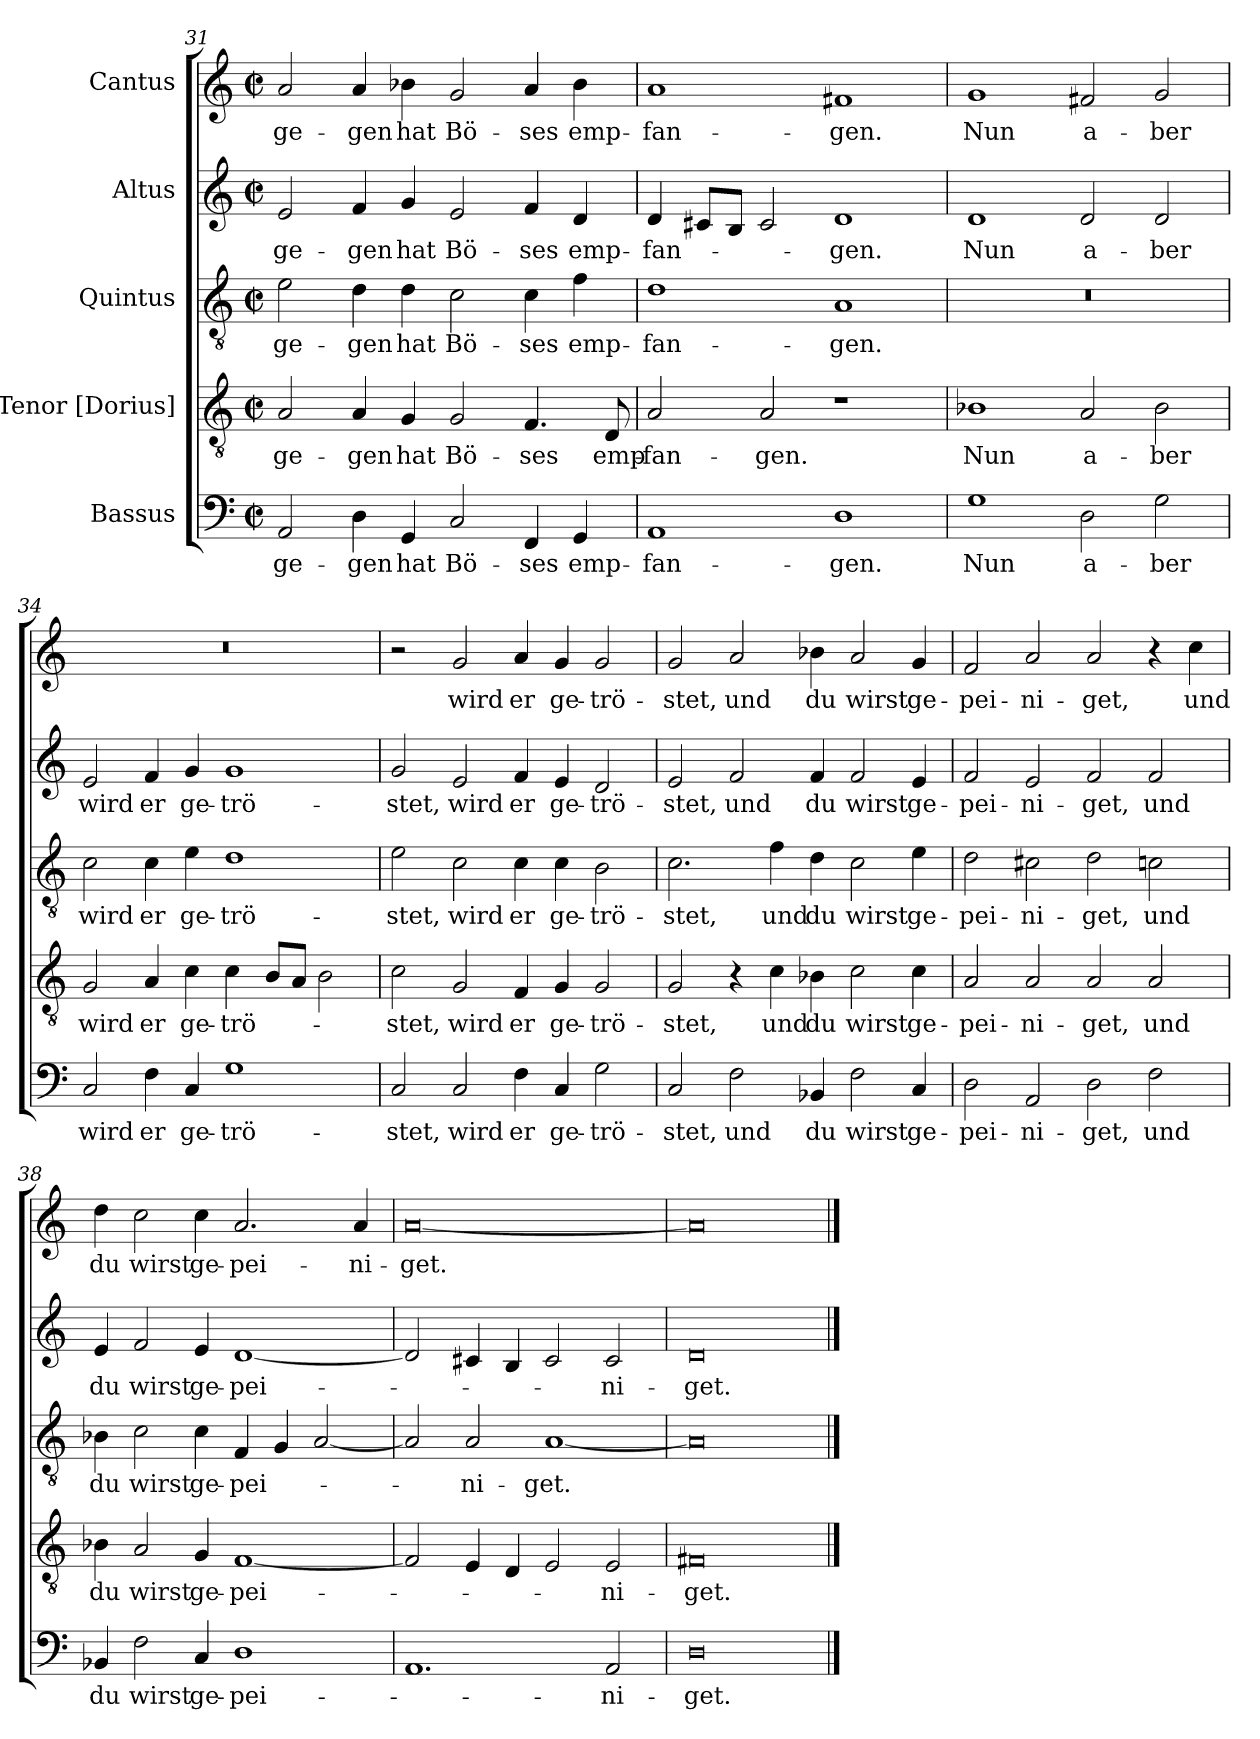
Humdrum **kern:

**kern	**text	**kern	**text	**kern	**text	**kern	**text	**kern	**text
*part5	*part5	*part4	*part4	*part3	*part3	*part2	*part2	*part1	*part1
*staff5	*staff5	*staff4	*staff4	*staff3	*staff3	*staff2	*staff2	*staff1	*staff1
*I"Bassus	*	*I"Tenor [Dorius]	*	*I"Quintus	*	*I"Altus	*	*I"Cantus	*
!!LO:LB:g=z
*clefF4	*	*clefGv2	*	*clefGv2	*	*clefG2	*	*clefG2	*
*k[]	*	*k[]	*	*k[]	*	*k[]	*	*k[]	*
*M4/2	*	*M4/2	*	*M4/2	*	*M4/2	*	*M4/2	*
*met(c|)	*	*met(c|)	*	*met(c|)	*	*met(c|)	*	*met(c|)	*
=31	=31	=31	=31	=31	=31	=31	=31	=31	=31
!	!LO:LY:b	!	!LO:LY:b	!	!LO:LY:b	!	!LO:LY:b	!	!LO:LY:b
2AA/	-ge-	2A/	-ge-	2e\	-ge-	2e/	-ge-	2a/	-ge-
!	!LO:LY:b	!	!LO:LY:b	!	!LO:LY:b	!	!LO:LY:b	!	!LO:LY:b
4D\	-gen	4A/	-gen	4d\	-gen	4f/	-gen	4a/	-gen
!	!LO:LY:b	!	!LO:LY:b	!	!LO:LY:b	!	!LO:LY:b	!	!LO:LY:b
4GG/	hat	4G/	hat	4d\	hat	4g/	hat	4b-X\	hat
!	!LO:LY:b	!	!LO:LY:b	!	!LO:LY:b	!	!LO:LY:b	!	!LO:LY:b
2C/	Bö-	2G/	Bö-	2c\	Bö-	2e/	Bö-	2g/	Bö-
!	!LO:LY:b	!	!LO:LY:b	!	!LO:LY:b	!	!LO:LY:b	!	!LO:LY:b
4FF/	-ses	4.F/	-ses	4c\	-ses	4f/	-ses	4a/	-ses
!	!LO:LY:b	!	!	!	!LO:LY:b	!	!LO:LY:b	!	!LO:LY:b
4GG/	emp-	.	.	4f\	emp-	4d/	emp-	4b-\	emp-
!	!	!	!LO:LY:b	!	!	!	!	!	!
.	.	8D/	emp-	.	.	.	.	.	.
=32	=32	=32	=32	=32	=32	=32	=32	=32	=32
!	!LO:LY:b	!	!LO:LY:b	!	!LO:LY:b	!	!LO:LY:b	!	!LO:LY:b
1AA	-fan-	2A/	-fan-	1d	-fan-	4d/	-fan-	1a	-fan-
.	.	.	.	.	.	8c#X/L	.	.	.
.	.	.	.	.	.	8B/J	.	.	.
!	!	!	!LO:LY:b	!	!	!	!	!	!
.	.	2A/	-gen.	.	.	2c#/	.	.	.
!	!LO:LY:b	!	!	!	!LO:LY:b	!	!LO:LY:b	!	!LO:LY:b
1D	-gen.	1r	.	1A	-gen.	1d	-gen.	1f#X	-gen.
=33	=33	=33	=33	=33	=33	=33	=33	=33	=33
!	!LO:LY:b	!	!LO:LY:b	!	!	!	!LO:LY:b	!	!LO:LY:b
1G	Nun	1B-X	Nun	0r	.	1d	Nun	1g	Nun
!	!LO:LY:b	!	!LO:LY:b	!	!	!	!LO:LY:b	!	!LO:LY:b
2D\	a-	2A/	a-	.	.	2d/	a-	2f#X/	a-
!	!LO:LY:b	!	!LO:LY:b	!	!	!	!LO:LY:b	!	!LO:LY:b
2G\	-ber	2B-\	-ber	.	.	2d/	-ber	2g/	-ber
!!LO:PB:g=z
=34	=34	=34	=34	=34	=34	=34	=34	=34	=34
!	!LO:LY:b	!	!LO:LY:b	!	!LO:LY:b	!	!LO:LY:b	!	!
2C/	wird	2G/	wird	2c\	wird	2e/	wird	0r	.
!	!LO:LY:b	!	!LO:LY:b	!	!LO:LY:b	!	!LO:LY:b	!	!
4F\	er	4A/	er	4c\	er	4f/	er	.	.
!	!LO:LY:b	!	!LO:LY:b	!	!LO:LY:b	!	!LO:LY:b	!	!
4C/	ge-	4c\	ge-	4e\	ge-	4g/	ge-	.	.
!	!LO:LY:b	!	!LO:LY:b	!	!LO:LY:b	!	!LO:LY:b	!	!
1G	-trö-	4c\	-trö-	1d	-trö-	1g	-trö-	.	.
.	.	8B/L	.	.	.	.	.	.	.
.	.	8A/J	.	.	.	.	.	.	.
.	.	2B\	.	.	.	.	.	.	.
=35	=35	=35	=35	=35	=35	=35	=35	=35	=35
!	!LO:LY:b	!	!LO:LY:b	!	!LO:LY:b	!	!LO:LY:b	!	!
2C/	stet,	2c\	stet,	2e\	stet,	2g/	stet,	2r	.
!	!LO:LY:b	!	!LO:LY:b	!	!LO:LY:b	!	!LO:LY:b	!	!LO:LY:b
2C/	wird	2G/	wird	2c\	wird	2e/	wird	2g/	wird
!	!LO:LY:b	!	!LO:LY:b	!	!LO:LY:b	!	!LO:LY:b	!	!LO:LY:b
4F\	er	4F/	er	4c\	er	4f/	er	4a/	er
!	!LO:LY:b	!	!LO:LY:b	!	!LO:LY:b	!	!LO:LY:b	!	!LO:LY:b
4C/	ge-	4G/	ge-	4c\	ge-	4e/	ge-	4g/	ge-
!	!LO:LY:b	!	!LO:LY:b	!	!LO:LY:b	!	!LO:LY:b	!	!LO:LY:b
2G\	-trö-	2G/	-trö-	2B\	-trö-	2d/	-trö-	2g/	-trö-
=36	=36	=36	=36	=36	=36	=36	=36	=36	=36
!	!LO:LY:b	!	!LO:LY:b	!	!LO:LY:b	!	!LO:LY:b	!	!LO:LY:b
2C/	-stet,	2G/	-stet,	2.c\	-stet,	2e/	-stet,	2g/	-stet,
!	!LO:LY:b	!	!	!	!	!	!LO:LY:b	!	!LO:LY:b
2F\	und	4r	.	.	.	2f/	und	2a/	und
!	!	!	!LO:LY:b	!	!LO:LY:b	!	!	!	!
.	.	4c\	und	4f\	und	.	.	.	.
!	!LO:LY:b	!	!LO:LY:b	!	!LO:LY:b	!	!LO:LY:b	!	!LO:LY:b
4BB-X/	du	4B-X\	du	4d\	du	4f/	du	4b-X\	du
!	!LO:LY:b	!	!LO:LY:b	!	!LO:LY:b	!	!LO:LY:b	!	!LO:LY:b
2F\	wirst	2c\	wirst	2c\	wirst	2f/	wirst	2a/	wirst
!	!LO:LY:b	!	!LO:LY:b	!	!LO:LY:b	!	!LO:LY:b	!	!LO:LY:b
4C/	ge-	4c\	ge-	4e\	ge-	4e/	ge-	4g/	ge-
!!LO:LB:g=z
=37	=37	=37	=37	=37	=37	=37	=37	=37	=37
!	!LO:LY:b	!	!LO:LY:b	!	!LO:LY:b	!	!LO:LY:b	!	!LO:LY:b
2D\	-pei-	2A/	-pei-	2d\	-pei-	2f/	-pei-	2f/	-pei-
!	!LO:LY:b	!	!LO:LY:b	!	!LO:LY:b	!	!LO:LY:b	!	!LO:LY:b
2AA/	-ni-	2A/	-ni-	2c#X\	-ni-	2e/	-ni-	2a/	-ni-
!	!LO:LY:b	!	!LO:LY:b	!	!LO:LY:b	!	!LO:LY:b	!	!LO:LY:b
2D\	-get,	2A/	-get,	2d\	-get,	2f/	-get,	2a/	-get,
!	!LO:LY:b	!	!LO:LY:b	!	!LO:LY:b	!	!LO:LY:b	!	!
2F\	und	2A/	und	2cn\	und	2f/	und	4r	.
!	!	!	!	!	!	!	!	!	!LO:LY:b
.	.	.	.	.	.	.	.	4cc\	und
=38	=38	=38	=38	=38	=38	=38	=38	=38	=38
!	!LO:LY:b	!	!LO:LY:b	!	!LO:LY:b	!	!LO:LY:b	!	!LO:LY:b
4BB-X/	du	4B-X\	du	4B-X\	du	4e/	du	4dd\	du
!	!LO:LY:b	!	!LO:LY:b	!	!LO:LY:b	!	!LO:LY:b	!	!LO:LY:b
2F\	wirst	2A/	wirst	2c\	wirst	2f/	wirst	2cc\	wirst
!	!LO:LY:b	!	!LO:LY:b	!	!LO:LY:b	!	!LO:LY:b	!	!LO:LY:b
4C/	ge-	4G/	ge-	4c\	ge-	4e/	ge-	4cc\	ge-
!	!LO:LY:b	!	!LO:LY:b	!	!LO:LY:b	!	!LO:LY:b	!	!LO:LY:b
1D	-pei-	[1F	-pei-	4F/	-pei-	[1d	-pei-	2.a/	-pei-
.	.	.	.	4G/	.	.	.	.	.
.	.	.	.	[2A/	.	.	.	.	.
!	!	!	!	!	!	!	!	!	!LO:LY:b
.	.	.	.	.	.	.	.	4a/	-ni-
=39	=39	=39	=39	=39	=39	=39	=39	=39	=39
!	!	!	!	!	!	!	!	!	!LO:LY:b
1.AA	.	2F/]	.	2A/]	.	2d/]	.	[0a	-get.
!	!	!	!	!	!LO:LY:b	!	!	!	!
.	.	4E/	.	2A/	-ni-	4c#X/	.	.	.
.	.	4D/	.	.	.	4B/	.	.	.
!	!	!	!	!	!LO:LY:b	!	!	!	!
.	.	2E/	.	[1A	-get.	2c#/	.	.	.
!	!LO:LY:b	!	!LO:LY:b	!	!	!	!LO:LY:b	!	!
2AA/	-ni-	2E/	-ni-	.	.	2c#/	-ni-	.	.
=40	=40	=40	=40	=40	=40	=40	=40	=40	=40
!	!LO:LY:b	!	!LO:LY:b	!	!	!	!LO:LY:b	!	!
0D	-get.	0F#X	-get.	0A]	.	0d	-get.	0a]	.
==	==	==	==	==	==	==	==	==	==
*-	*-	*-	*-	*-	*-	*-	*-	*-	*-
